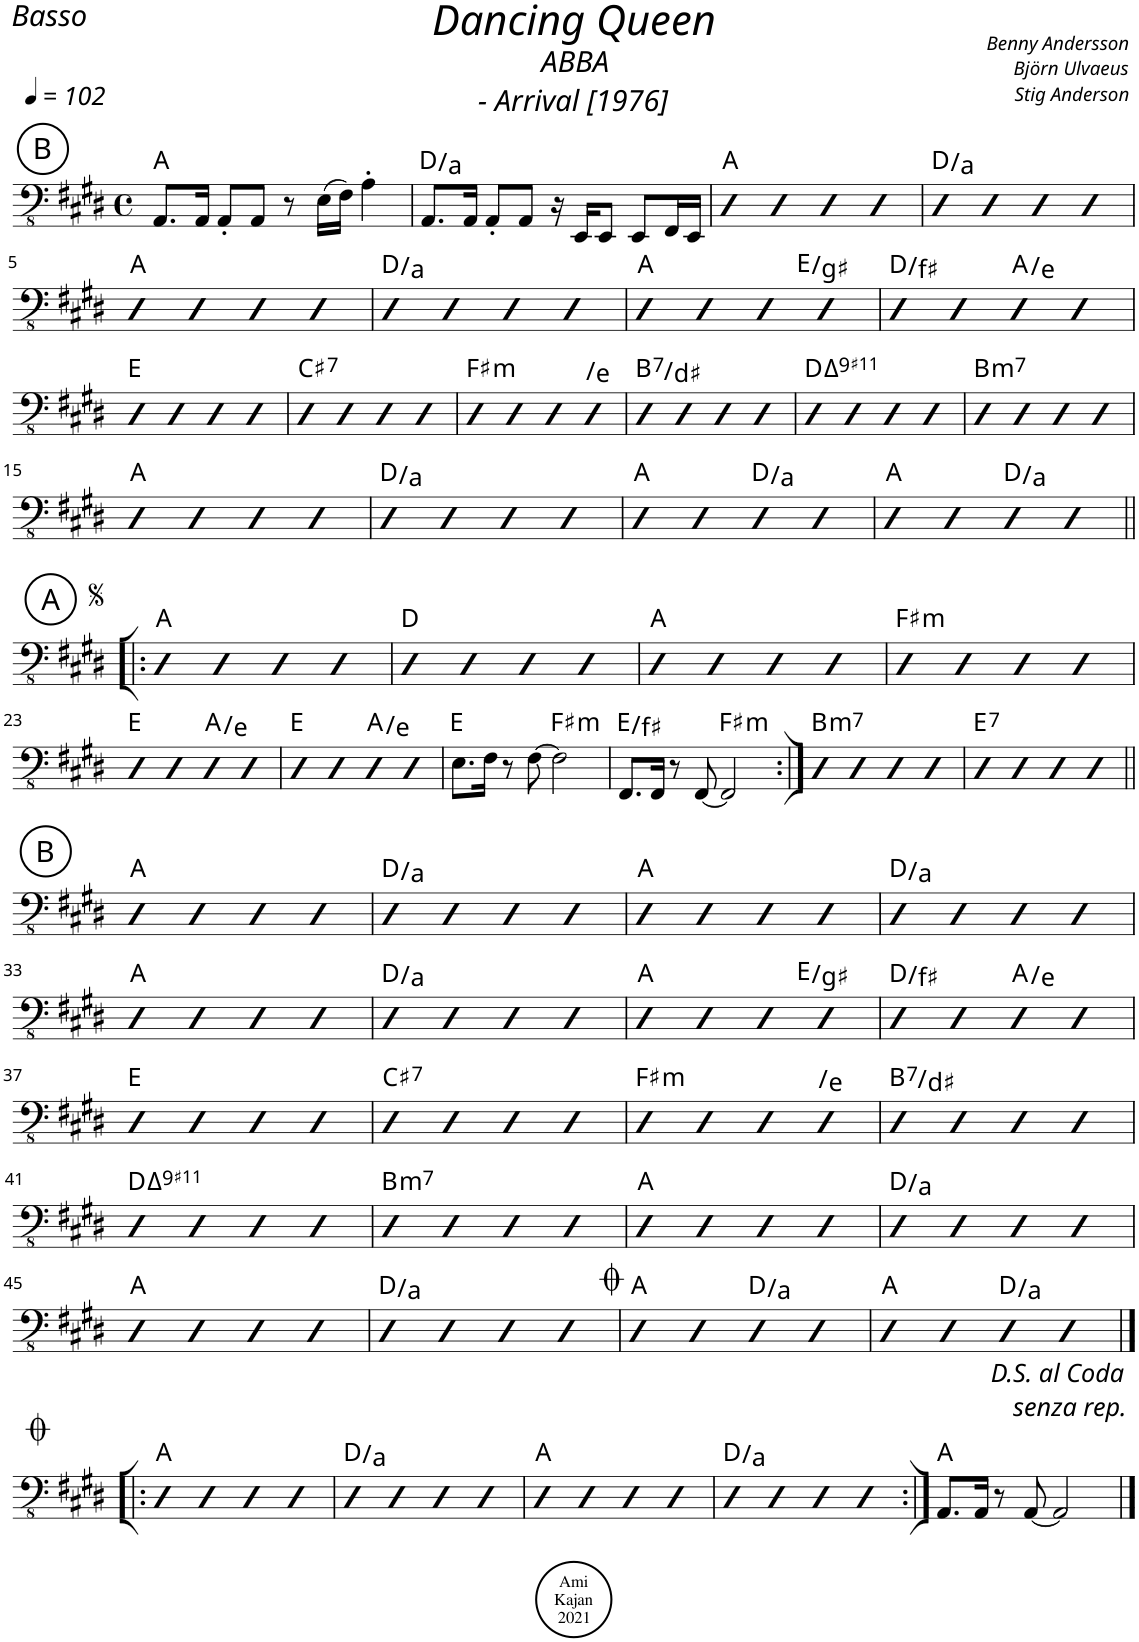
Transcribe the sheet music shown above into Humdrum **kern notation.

**kern	**harte
*part1	*part1
*staff1	*
*I"Acoustic Bass	*
*I'Bass	*
*clefFv4	*
*k[f#c#g#d#]	*
*M4/4	*
*met(c)	*
*MM102	*
!!LO:REH:place=s1:a:cj:enc=circle:fs=14:t=B
=1	=1
8.AAA/L	A:maj
16AAA/Jk	.
8AAA'/L	.
8AAA/J	.
8r	.
(16EE\LL	.
16FF#\JJ)	.
4AA'\	.
=2	=2
8.AAA/L	D:maj/5
16AAA/Jk	.
8AAA'/L	.
8AAA/J	.
16r	.
16EEE/KL	.
8EEE/J	.
8EEE/L	.
16FFF#/L	.
16EEE/JJ	.
=3	=3
4DD#	A:maj
4DD#	.
4DD#	.
4DD#	.
=4	=4
4DD#	D:maj/5
4DD#	.
4DD#	.
4DD#	.
!!LO:LB:g=z
=5	=5
4DD#	A:maj
4DD#	.
4DD#	.
4DD#	.
=6	=6
4DD#	D:maj/5
4DD#	.
4DD#	.
4DD#	.
=7	=7
4DD#	A:maj
4DD#	.
4DD#	.
4DD#	E:maj/3
=8	=8
4DD#	D:maj/3
4DD#	.
4DD#	A:maj/5
4DD#	.
!!LO:LB:g=z
=9	=9
4DD#	E:maj
4DD#	.
4DD#	.
4DD#	.
=10	=10
!	!LO:H:kt=7
4DD#	C#:7
4DD#	.
4DD#	.
4DD#	.
=11	=11
!	!LO:H:kt=m
4DD#	F#:min
4DD#	.
4DD#	.
!	!LO:H:kt=N.C.
4DD#	N
=12	=12
!	!LO:H:kt=7
4DD#	B:7/3
4DD#	.
4DD#	.
4DD#	.
=13	=13
!	!LO:H:kt=9
4DD#	D:maj9(#11)
4DD#	.
4DD#	.
4DD#	.
=14	=14
!	!LO:H:kt=m7
4DD#	B:min7
4DD#	.
4DD#	.
4DD#	.
!!LO:LB:g=z
=15	=15
4DD#	A:maj
4DD#	.
4DD#	.
4DD#	.
=16	=16
4DD#	D:maj/5
4DD#	.
4DD#	.
4DD#	.
=17	=17
4DD#	A:maj
4DD#	.
4DD#	D:maj/5
4DD#	.
=18	=18
4DD#	A:maj
4DD#	.
4DD#	D:maj/5
4DD#	.
!!LO:LB:g=z
!!LO:REH:place=s1:a:cj:enc=circle:fs=14:t=A
=19!|:	=19!|:
4DD#	A:maj
4DD#	.
4DD#	.
4DD#	.
=20	=20
4DD#	D:maj
4DD#	.
4DD#	.
4DD#	.
=21	=21
4DD#	A:maj
4DD#	.
4DD#	.
4DD#	.
=22	=22
!	!LO:H:kt=m
4DD#	F#:min
4DD#	.
4DD#	.
4DD#	.
!!LO:LB:g=z
=23	=23
4DD#	E:maj
4DD#	.
4DD#	A:maj/5
4DD#	.
=24	=24
4DD#	E:maj
4DD#	.
4DD#	A:maj/5
4DD#	.
=25	=25
8.EE\L	E:maj
16FF#\Jk	.
8r	.
[8FF#\	.
!	!LO:H:kt=m
2FF#\]	F#:min
=26	=26
8.FFF#/L	E:maj/2
16FFF#/Jk	.
8r	.
[8FFF#/	.
!	!LO:H:kt=m
2FFF#/]	F#:min
=27:|!	=27:|!
!	!LO:H:kt=m7
4DD#	B:min7
4DD#	.
4DD#	.
4DD#	.
=28	=28
!	!LO:H:kt=7
4DD#	E:7
4DD#	.
4DD#	.
4DD#	.
!!LO:LB:g=z
!!LO:REH:place=s1:a:cj:enc=circle:fs=14:t=B
=29||	=29||
4DD#	A:maj
4DD#	.
4DD#	.
4DD#	.
=30	=30
4DD#	D:maj/5
4DD#	.
4DD#	.
4DD#	.
=31	=31
4DD#	A:maj
4DD#	.
4DD#	.
4DD#	.
=32	=32
4DD#	D:maj/5
4DD#	.
4DD#	.
4DD#	.
!!LO:LB:g=z
=33	=33
4DD#	A:maj
4DD#	.
4DD#	.
4DD#	.
=34	=34
4DD#	D:maj/5
4DD#	.
4DD#	.
4DD#	.
=35	=35
4DD#	A:maj
4DD#	.
4DD#	.
4DD#	E:maj/3
=36	=36
4DD#	D:maj/3
4DD#	.
4DD#	A:maj/5
4DD#	.
!!LO:LB:g=z
=37	=37
4DD#	E:maj
4DD#	.
4DD#	.
4DD#	.
=38	=38
!	!LO:H:kt=7
4DD#	C#:7
4DD#	.
4DD#	.
4DD#	.
=39	=39
!	!LO:H:kt=m
4DD#	F#:min
4DD#	.
4DD#	.
!	!LO:H:kt=N.C.
4DD#	N
=40	=40
!	!LO:H:kt=7
4DD#	B:7/3
4DD#	.
4DD#	.
4DD#	.
!!LO:LB:g=z
=41	=41
!	!LO:H:kt=9
4DD#	D:maj9(#11)
4DD#	.
4DD#	.
4DD#	.
=42	=42
!	!LO:H:kt=m7
4DD#	B:min7
4DD#	.
4DD#	.
4DD#	.
=43	=43
4DD#	A:maj
4DD#	.
4DD#	.
4DD#	.
=44	=44
4DD#	D:maj/5
4DD#	.
4DD#	.
4DD#	.
!!LO:LB:g=z
=45	=45
4DD#	A:maj
4DD#	.
4DD#	.
4DD#	.
=46	=46
4DD#	D:maj/5
4DD#	.
4DD#	.
4DD#	.
=47	=47
4DD#	A:maj
4DD#	.
4DD#	D:maj/5
4DD#	.
=48	=48
4DD#	A:maj
4DD#	.
4DD#	D:maj/5
4DD#	.
!LO:TX:b:t=D.S. al Coda\nsenza rep.	!
!!LO:LB:g=z
=49|!:	=49|!:
4DD#	A:maj
4DD#	.
4DD#	.
4DD#	.
=50	=50
4DD#	D:maj/5
4DD#	.
4DD#	.
4DD#	.
=51	=51
4DD#	A:maj
4DD#	.
4DD#	.
4DD#	.
=52	=52
4DD#	D:maj/5
4DD#	.
4DD#	.
4DD#	.
=53:|!	=53:|!
8.AAA/L	A:maj
16AAA/Jk	.
8r	.
[8AAA/	.
2AAA/]	.
==	==
*-	*-
